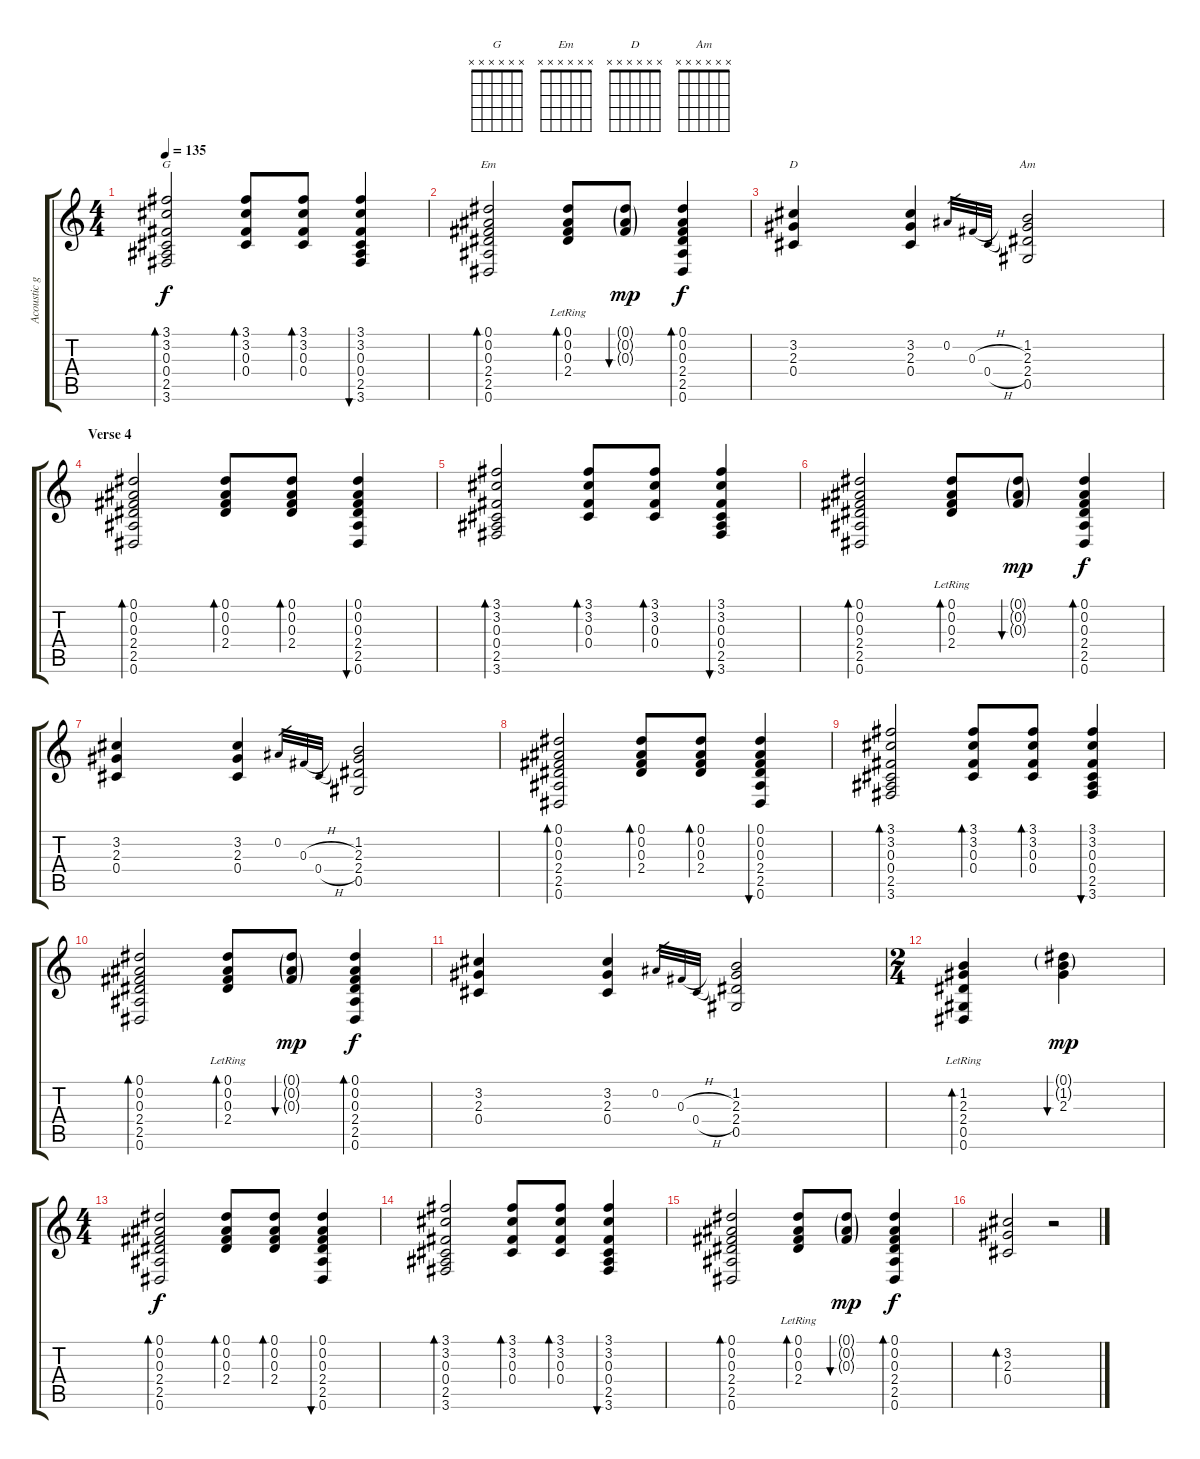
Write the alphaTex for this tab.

\track ("Acoustic guitar" "Acoustic g") {instrument acousticguitarsteel}
\staff {score tabs}
\tuning (Eb4 Bb3 Gb3 Db3 Ab2 Eb2) {hide}
\chord ("G" x x x x x x)
\chord ("Em" x x x x x x)
\chord ("D" x x x x x x)
\chord ("Am" x x x x x x)
\ts (4 4)
\tempo 135
\clef g2
\ks c
(3.1 3.2 0.3 0.4 2.5 3.6).2{bd 60 ch "G" dy f} (3.1 3.2 0.3 0.4).8{bd 60} (3.1 3.2 0.3 0.4).8{bd 60} (3.1 3.2 0.3 0.4 2.5 3.6).4{bu 60} |
(0.1 0.2 0.3 2.4 2.5 0.6).2{bd 120 ch "Em"} (0.1 0.2 0.3 2.4{lr}).8{bd 60} (0.1{g} 0.2{g} 0.3{g}).8{bu 120 dy mp} (0.1 0.2 0.3 2.4 2.5 0.6).4{bd 120 dy f} |
(3.2 2.3 0.4).4{ch "D"} (3.2 2.3 0.4).4 0.2.32{gr} 0.3{h}.32{gr} 0.4{h}.32{gr} (1.2 2.3 2.4 0.5).2{ch "Am"} |
\section ("" "Verse 4")
(0.1 0.2 0.3 2.4 2.5 0.6).2{bd 120} (0.1 0.2 0.3 2.4).8{bd 60} (0.1 0.2 0.3 2.4).8{bd 60} (0.1 0.2 0.3 2.4 2.5 0.6).4{bu 60} |
(3.1 3.2 0.3 0.4 2.5 3.6).2{bd 60} (3.1 3.2 0.3 0.4).8{bd 60} (3.1 3.2 0.3 0.4).8{bd 60} (3.1 3.2 0.3 0.4 2.5 3.6).4{bu 60} |
(0.1 0.2 0.3 2.4 2.5 0.6).2{bd 120} (0.1 0.2 0.3 2.4{lr}).8{bd 60} (0.1{g} 0.2{g} 0.3{g}).8{bu 120 dy mp} (0.1 0.2 0.3 2.4 2.5 0.6).4{bd 120 dy f} |
(3.2 2.3 0.4).4 (3.2 2.3 0.4).4 0.2.32{gr} 0.3{h}.32{gr} 0.4{h}.32{gr} (1.2 2.3 2.4 0.5).2 |
(0.1 0.2 0.3 2.4 2.5 0.6).2{bd 120} (0.1 0.2 0.3 2.4).8{bd 60} (0.1 0.2 0.3 2.4).8{bd 60} (0.1 0.2 0.3 2.4 2.5 0.6).4{bu 60} |
(3.1 3.2 0.3 0.4 2.5 3.6).2{bd 60} (3.1 3.2 0.3 0.4).8{bd 60} (3.1 3.2 0.3 0.4).8{bd 60} (3.1 3.2 0.3 0.4 2.5 3.6).4{bu 60} |
(0.1 0.2 0.3 2.4 2.5 0.6).2{bd 120} (0.1 0.2 0.3 2.4{lr}).8{bd 60} (0.1{g} 0.2{g} 0.3{g}).8{bu 120 dy mp} (0.1 0.2 0.3 2.4 2.5 0.6).4{bd 120 dy f} |
(3.2 2.3 0.4).4 (3.2 2.3 0.4).4 0.2.32{gr} 0.3{h}.32{gr} 0.4{h}.32{gr} (1.2 2.3 2.4 0.5).2 |
\ts (2 4)
(1.2{lr} 2.3{lr} 2.4{lr} 0.5{lr} 0.6{lr}).4{bd 120} (0.1{g} 1.2{g} 2.3).4{bu 120 dy mp} |
\ts (4 4)
(0.1 0.2 0.3 2.4 2.5 0.6).2{bd 120 dy f} (0.1 0.2 0.3 2.4).8{bd 60} (0.1 0.2 0.3 2.4).8{bd 60} (0.1 0.2 0.3 2.4 2.5 0.6).4{bu 60} |
(3.1 3.2 0.3 0.4 2.5 3.6).2{bd 60} (3.1 3.2 0.3 0.4).8{bd 60} (3.1 3.2 0.3 0.4).8{bd 60} (3.1 3.2 0.3 0.4 2.5 3.6).4{bu 60} |
(0.1 0.2 0.3 2.4 2.5 0.6).2{bd 120} (0.1 0.2 0.3 2.4{lr}).8{bd 60} (0.1{g} 0.2{g} 0.3{g}).8{bu 120 dy mp} (0.1 0.2 0.3 2.4 2.5 0.6).4{bd 120 dy f} |
(3.2 2.3 0.4).2{bd 120} r.2
